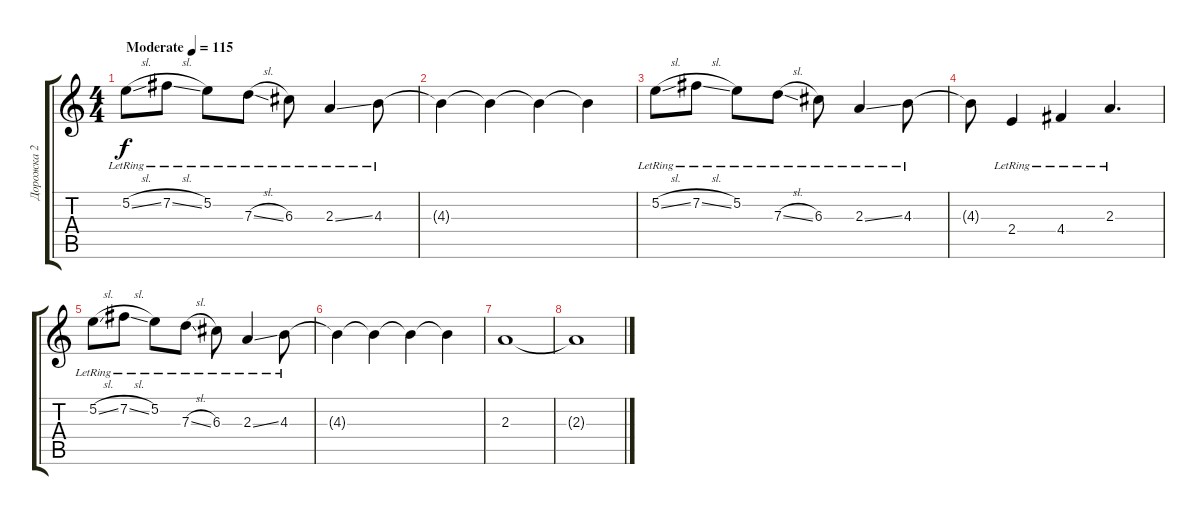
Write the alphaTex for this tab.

\track ("Дорожка 2" "Дорожка 2") {instrument acousticguitarsteel}
\staff {score tabs}
\tuning (E4 B3 G3 D3 A2 E2) {hide}
\ts (4 4)
\tempo (115 "Moderate")
\clef g2
\ks c
5.2{sl lr}.8{dy f instrument acousticguitarsteel} 7.2{sl lr}.8 5.2{lr}.8 7.3{sl lr}.8 6.3{lr}.8 2.3{ss lr}.4 4.3{lr}.8 |
4.3{t}.4 4.3{t}.4 4.3{t}.4 4.3{t}.4 |
5.2{sl lr}.8 7.2{sl lr}.8 5.2{lr}.8 7.3{sl lr}.8 6.3{lr}.8 2.3{ss lr}.4 4.3{lr}.8 |
4.3{t}.8 2.4{lr}.4 4.4{lr}.4 2.3{lr}.4{d} |
5.2{sl lr}.8 7.2{sl lr}.8 5.2{lr}.8 7.3{sl lr}.8 6.3{lr}.8 2.3{ss lr}.4 4.3{lr}.8 |
4.3{t}.4 4.3{t}.4 4.3{t}.4 4.3{t}.4 |
2.3.1 |
2.3{t}.1
